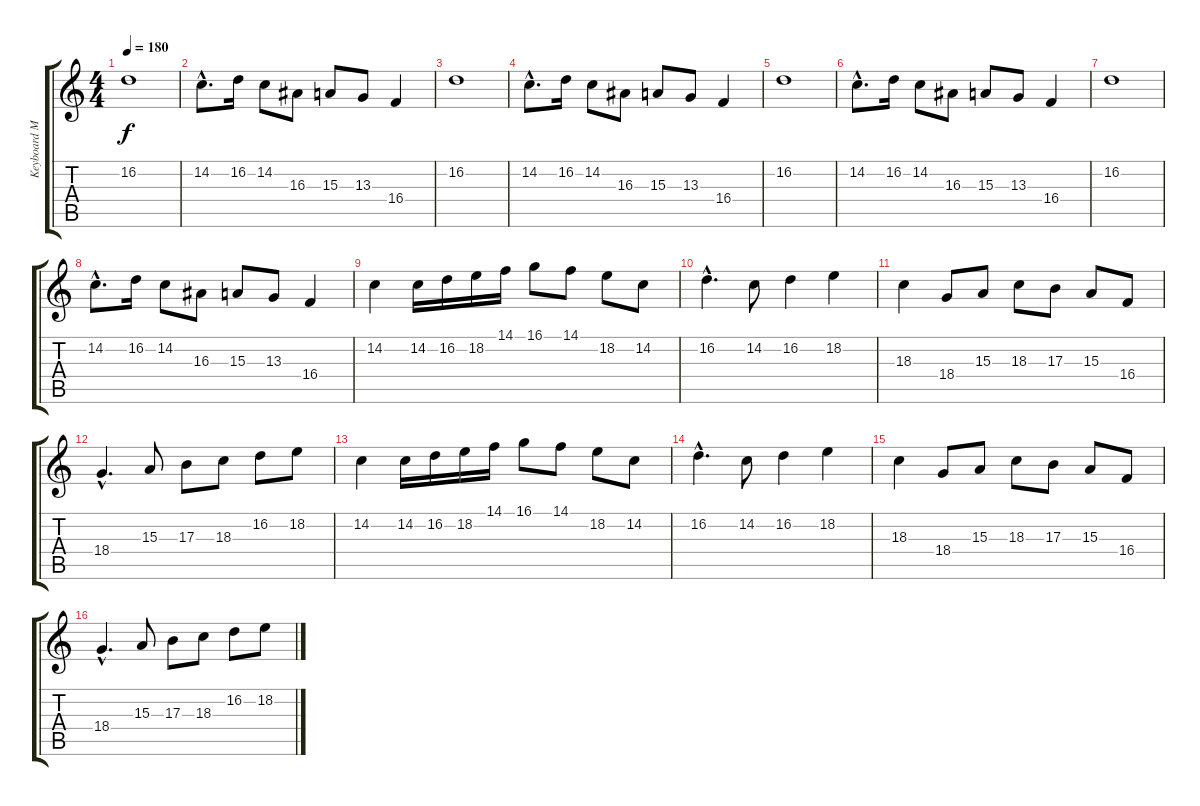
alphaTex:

\track ("Keyboard Melodies" "Keyboard M") {instrument stringensemble1}
\staff {score tabs}
\tuning (Eb4 Bb3 Gb3 Db3 Ab2 Eb2) {hide}
\ts (4 4)
\tempo 180
\clef g2
\ks c
16.2.1{dy f} |
14.2{hac}.8{d} 16.2.16 14.2.8 16.3.8 15.3.8 13.3.8 16.4.4 |
16.2.1 |
14.2{hac}.8{d} 16.2.16 14.2.8 16.3.8 15.3.8 13.3.8 16.4.4 |
16.2.1 |
14.2{hac}.8{d} 16.2.16 14.2.8 16.3.8 15.3.8 13.3.8 16.4.4 |
16.2.1 |
14.2{hac}.8{d} 16.2.16 14.2.8 16.3.8 15.3.8 13.3.8 16.4.4 |
14.2.4{volume 10 instrument stringensemble1} 14.2.16 16.2.16 18.2.16 14.1.16 16.1.8 14.1.8 18.2.8 14.2.8 |
16.2{hac}.4{d} 14.2.8 16.2.4 18.2.4 |
18.3.4 18.4.8 15.3.8 18.3.8 17.3.8 15.3.8 16.4.8 |
18.4{hac}.4{d} 15.3.8 17.3.8 18.3.8 16.2.8 18.2.8 |
14.2.4 14.2.16 16.2.16 18.2.16 14.1.16 16.1.8 14.1.8 18.2.8 14.2.8 |
16.2{hac}.4{d} 14.2.8 16.2.4 18.2.4 |
18.3.4 18.4.8 15.3.8 18.3.8 17.3.8 15.3.8 16.4.8 |
18.4{hac}.4{d} 15.3.8 17.3.8 18.3.8 16.2.8 18.2.8
